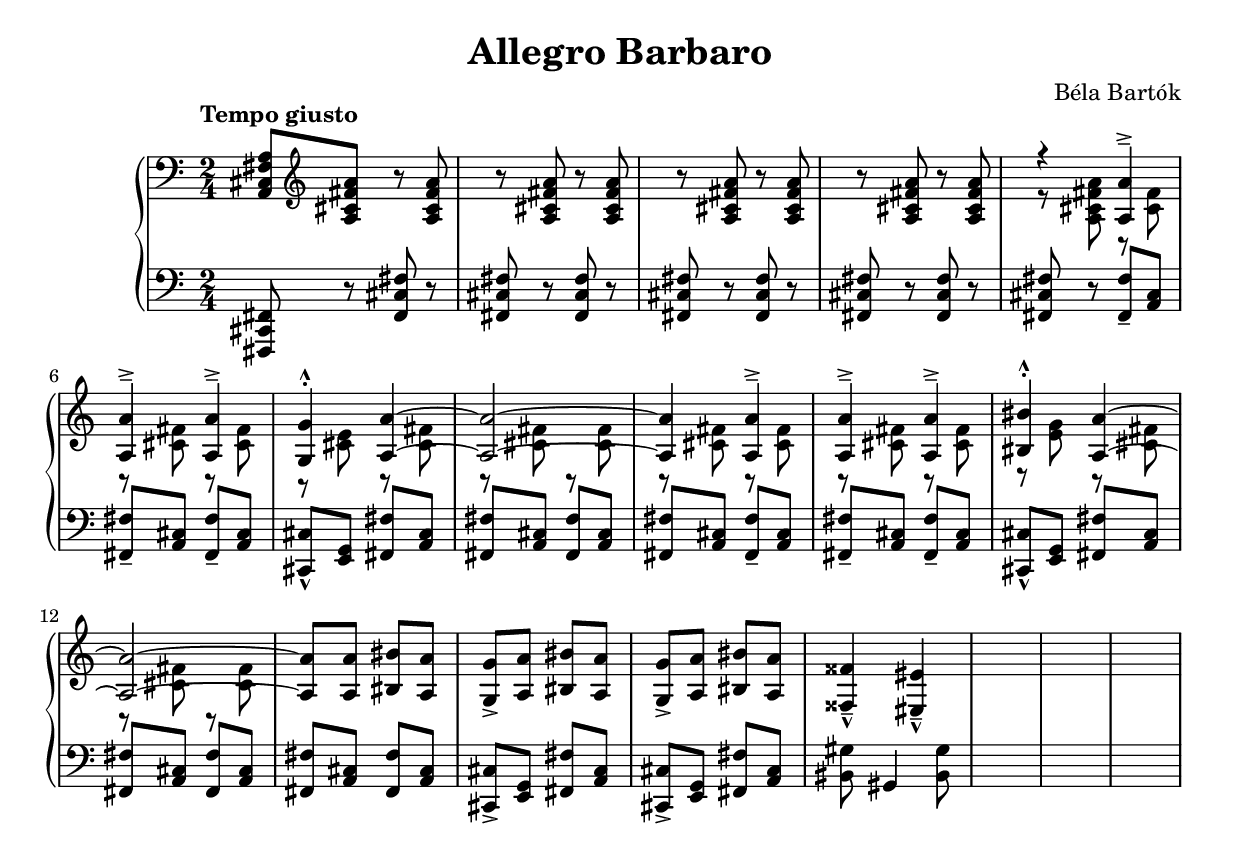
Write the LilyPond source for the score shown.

\version "2.18.2"
\version "2.18.2"

tupletNumbersOn = { \revert Voice.TupletNumber.stencil }
tupletNumbersOff = { \override Voice.TupletNumber.stencil = ##f }

global = \relative c {
  \compressFullBarRests
  \numericTimeSignature
  \time 2/4
  \key c \major
  \tempo "Tempo giusto"
  
  s2*6
  s2*7
  s2*7
  s2*7
  s2*6
  
}

\version "2.18.2"

\version "2.18.2"

tupletNumbersOn = { \revert Voice.TupletNumber.stencil }
tupletNumbersOff = { \override Voice.TupletNumber.stencil = ##f }

global = \relative c {
  \compressFullBarRests
  \numericTimeSignature
  \time 2/4
  \key c \major
  \tempo "Tempo giusto"
  
  s2*6
  s2*7
  s2*7
  s2*7
  s2*6
  
}


rightVOne = \relative c {
  \clef bass
  
  <a cis fis a>8 \clef treble <a' cis fis a> r q |
  r q r q |
  r q r q |
  r q r q |
  \voiceOne r4 <a a'>---> |
  q---> q---> |
  
  <g g'>-.-^ <a a'>~
  q2~ |
  q4 q---> |
  q---> q---> |
  <bis bis'>-.-^ <a a'>~ |
  q2~ |
  \oneVoice q8 q <bis bis'> <a a'> |
  
  <g g'>-> <a a'> <bis bis'> <a a'> |
  <g g'>-> <a a'> <bis bis'> <a a'> |
  <fisis fisis'>4-^-- <eis eis'>-^-- |
}

rightVTwo = \relative c' {
  s2*4
  \voiceTwo
  r8 <a cis fis a> r <cis fis> |
  r q r q |
  
  r <cis e> r <cis fis> |
  r q r q |
  r q r q |
  r q r q |
  r <e g> r <cis fis> |
  r q r q |
  s2
}

leftVOne = \relative c,, {
  \clef bass
  
  <fis cis' fis>8 r <fis' cis' fis> r |
  q r q r |
  q r q r |
  q r q r |
  q r <fis fis'>-- <a cis> |
  <fis fis'>-- <a cis> <fis fis'>-- <a cis> |
  
  <cis, cis'>-^ <e g> <fis fis'> <a cis> |
  <fis fis'> <a cis> <fis fis'> <a cis> |
  <fis fis'> <a cis> <fis fis'>-- <a cis> |
  <fis fis'>-- <a cis> <fis fis'>-- <a cis> |
  <cis, cis'>-^ <e g> <fis fis'> <a cis> |
  <fis fis'> <a cis> <fis fis'> <a cis> |
  <fis fis'> <a cis> <fis fis'> <a cis> |
  
  <cis, cis'>-> <e g> <fis fis'> <a cis> |
  <cis, cis'>-> <e g> <fis fis'> <a cis> |
  <bis gis'> gis4 <bis gis'>8 |
}

leftVTwo = \relative c {
  
}

pianoR = {
  <<
    \global
    \new Voice \rightVOne
    \new Voice \rightVTwo
  >>
}

pianoL = {
  <<
    \global
    \new Voice \leftVOne
    \new Voice \leftVTwo
  >>
}

pianoDyn = \new Dynamics {
  \override Voice.Hairpin.to-barline = ##f
  
}


\header {
  title = "Allegro Barbaro"
  composer = "Béla Bartók"
  % opus = "Op. 120 no. 2"
}

\bookpart {
  \score {
    <<
      \new PianoStaff <<
        \new Staff = "up" \pianoR
        \pianoDyn
        \new Staff = "down" \pianoL
      >>
    >>
    \layout {}
    \midi {
      \tempo 2 = 84
    }
  }
}
